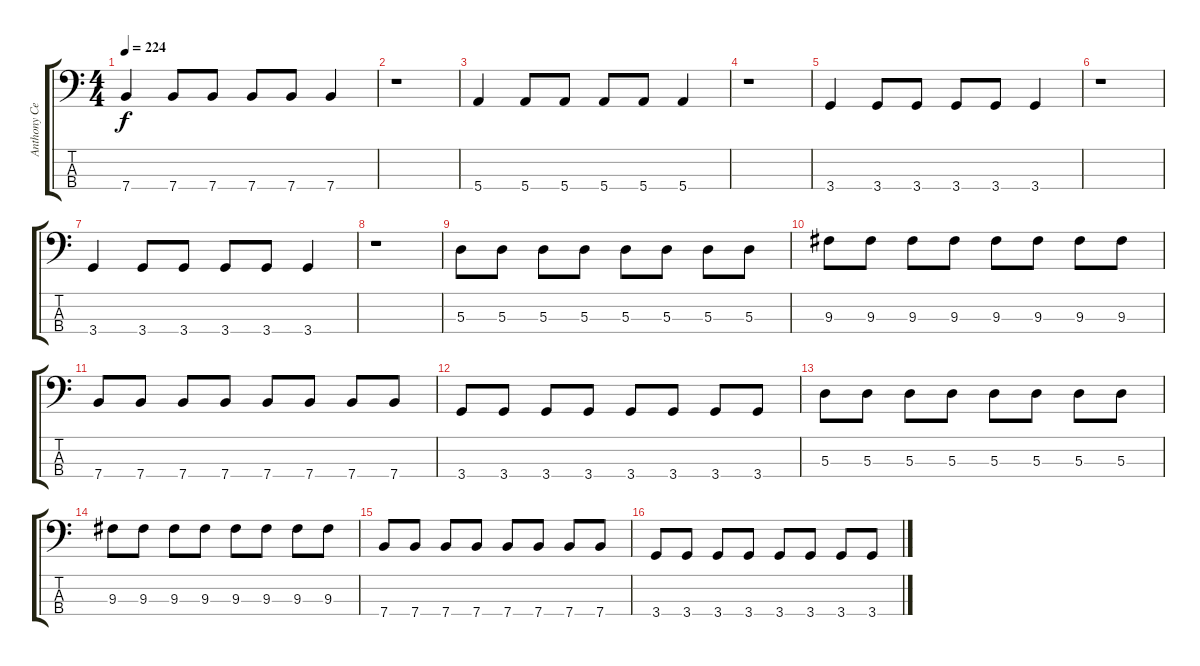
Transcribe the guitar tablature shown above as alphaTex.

\track ("Anthony Celestino (Bass)" "Anthony Ce") {instrument electricbasspick}
\staff {score tabs}
\tuning (G2 D2 A1 E1) {hide}
\ts (4 4)
\tempo 224
\clef f4
\ks c
7.4.4{dy f} 7.4.8 7.4.8 7.4.8 7.4.8 7.4.4 |
r.1 |
5.4.4 5.4.8 5.4.8 5.4.8 5.4.8 5.4.4 |
r.1 |
3.4.4 3.4.8 3.4.8 3.4.8 3.4.8 3.4.4 |
r.1 |
3.4.4 3.4.8 3.4.8 3.4.8 3.4.8 3.4.4 |
r.1 |
5.3.8 5.3.8 5.3.8 5.3.8 5.3.8 5.3.8 5.3.8 5.3.8 |
9.3.8 9.3.8 9.3.8 9.3.8 9.3.8 9.3.8 9.3.8 9.3.8 |
7.4.8 7.4.8 7.4.8 7.4.8 7.4.8 7.4.8 7.4.8 7.4.8 |
3.4.8 3.4.8 3.4.8 3.4.8 3.4.8 3.4.8 3.4.8 3.4.8 |
5.3.8 5.3.8 5.3.8 5.3.8 5.3.8 5.3.8 5.3.8 5.3.8 |
9.3.8 9.3.8 9.3.8 9.3.8 9.3.8 9.3.8 9.3.8 9.3.8 |
7.4.8 7.4.8 7.4.8 7.4.8 7.4.8 7.4.8 7.4.8 7.4.8 |
3.4.8 3.4.8 3.4.8 3.4.8 3.4.8 3.4.8 3.4.8 3.4.8
